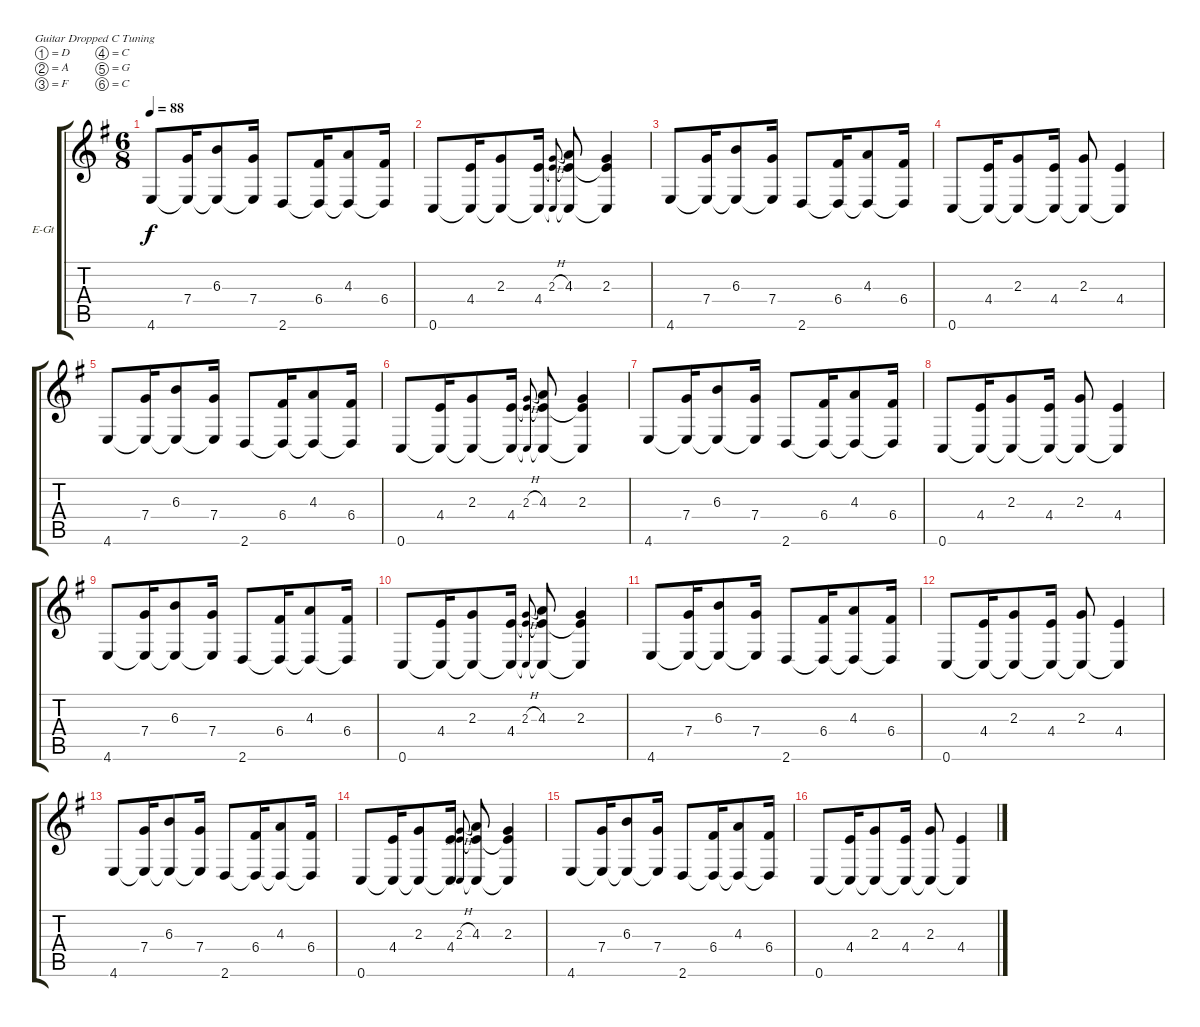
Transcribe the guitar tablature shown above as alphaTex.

\bracketExtendMode groupsimilarinstruments
\firstSystemTrackNameOrientation horizontal
\otherSystemsTrackNameOrientation horizontal
\track ("Electric Guitar 2" "E-Gt") {instrument distortionguitar}
\staff {score tabs}
\tuning (D4 A3 F3 C3 G2 C2)
\ts (6 8)
\tempo 88
\clef g2
\ks eminor
4.6.8{dy f} (7.4 4.6{t}).16 (6.3 4.6{t}).8 (7.4 4.6{t}).16 2.6.8 (6.4 2.6{t}).16 (4.3 2.6{t}).8 (6.4 2.6{t}).16 |
0.6.8 (4.4 0.6{t}).16 (2.3 0.6{t}).8 (4.4 0.6{t}).16 (2.3{h} 0.6{t} 4.4{t}).8{gr onbeat} (4.3 0.6{t} 4.4{t}).8 (4.4{t} 0.6{t} 2.3).4 |
4.6.8 (7.4 4.6{t}).16 (6.3 4.6{t}).8 (7.4 4.6{t}).16 2.6.8 (6.4 2.6{t}).16 (4.3 2.6{t}).8 (6.4 2.6{t}).16 |
0.6.8 (4.4 0.6{t}).16 (2.3 0.6{t}).8 (4.4 0.6{t}).16 (2.3 0.6{t}).8 (4.4 0.6{t}).4 |
4.6.8 (7.4 4.6{t}).16 (6.3 4.6{t}).8 (7.4 4.6{t}).16 2.6.8 (6.4 2.6{t}).16 (4.3 2.6{t}).8 (6.4 2.6{t}).16 |
0.6.8 (4.4 0.6{t}).16 (2.3 0.6{t}).8 (4.4 0.6{t}).16 (2.3{h} 0.6{t} 4.4{t}).8{gr onbeat} (4.3 0.6{t} 4.4{t}).8 (4.4{t} 0.6{t} 2.3).4 |
4.6.8 (7.4 4.6{t}).16 (6.3 4.6{t}).8 (7.4 4.6{t}).16 2.6.8 (6.4 2.6{t}).16 (4.3 2.6{t}).8 (6.4 2.6{t}).16 |
0.6.8 (4.4 0.6{t}).16 (2.3 0.6{t}).8 (4.4 0.6{t}).16 (2.3 0.6{t}).8 (4.4 0.6{t}).4 |
4.6.8 (7.4 4.6{t}).16 (6.3 4.6{t}).8 (7.4 4.6{t}).16 2.6.8 (6.4 2.6{t}).16 (4.3 2.6{t}).8 (6.4 2.6{t}).16 |
0.6.8 (4.4 0.6{t}).16 (2.3 0.6{t}).8 (4.4 0.6{t}).16 (2.3{h} 0.6{t} 4.4{t}).8{gr onbeat} (4.3 0.6{t} 4.4{t}).8 (4.4{t} 0.6{t} 2.3).4 |
4.6.8 (7.4 4.6{t}).16 (6.3 4.6{t}).8 (7.4 4.6{t}).16 2.6.8 (6.4 2.6{t}).16 (4.3 2.6{t}).8 (6.4 2.6{t}).16 |
0.6.8 (4.4 0.6{t}).16 (2.3 0.6{t}).8 (4.4 0.6{t}).16 (2.3 0.6{t}).8 (4.4 0.6{t}).4 |
4.6.8 (7.4 4.6{t}).16 (6.3 4.6{t}).8 (7.4 4.6{t}).16 2.6.8 (6.4 2.6{t}).16 (4.3 2.6{t}).8 (6.4 2.6{t}).16 |
0.6.8 (4.4 0.6{t}).16 (2.3 0.6{t}).8 (4.4 0.6{t}).16 (2.3{h} 0.6{t} 4.4{t}).8{gr onbeat} (4.3 0.6{t} 4.4{t}).8 (4.4{t} 0.6{t} 2.3).4 |
4.6.8 (7.4 4.6{t}).16 (6.3 4.6{t}).8 (7.4 4.6{t}).16 2.6.8 (6.4 2.6{t}).16 (4.3 2.6{t}).8 (6.4 2.6{t}).16 |
0.6.8 (4.4 0.6{t}).16 (2.3 0.6{t}).8 (4.4 0.6{t}).16 (2.3 0.6{t}).8 (4.4 0.6{t}).4
